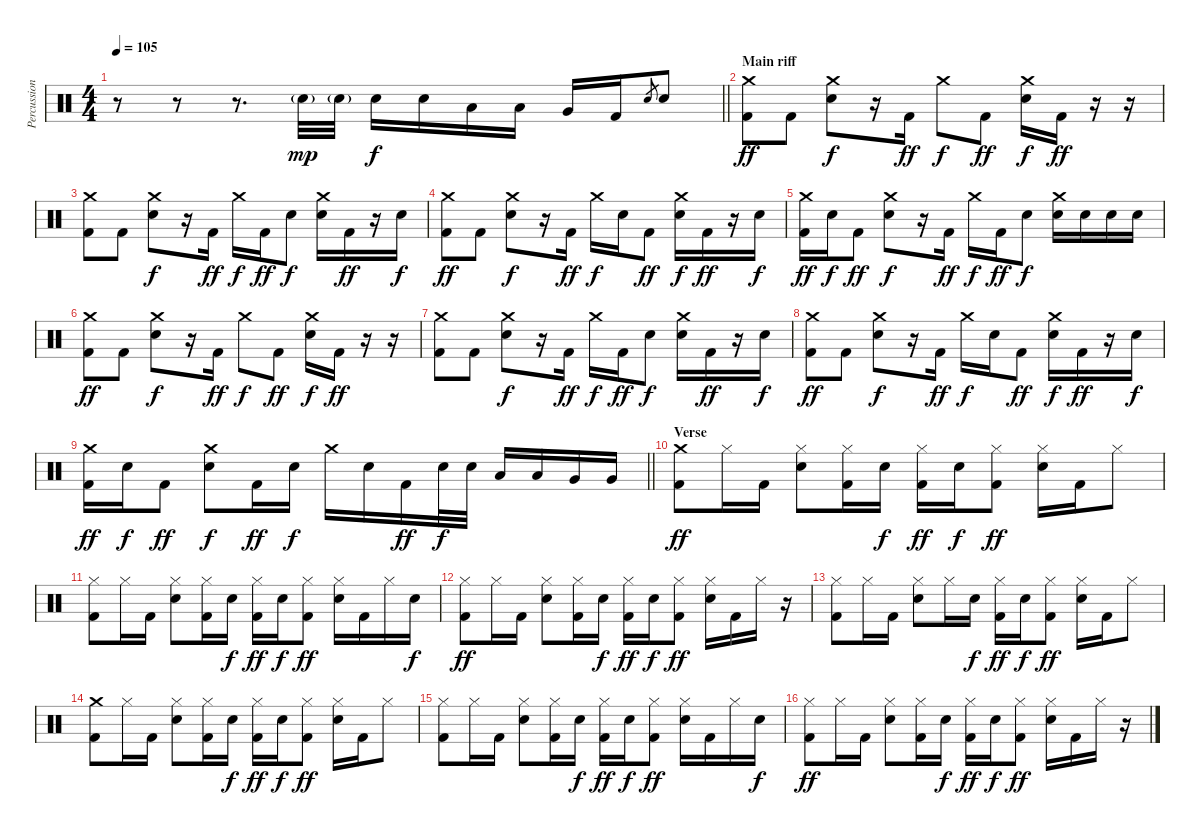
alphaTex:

\track ("Percussion" "Percussion") {instrument percussion}
\staff {score}
\articulation defaults
\ts (4 4)
\tempo 105
\clef neutral
\barLineRight lightlight
\ks c
r.8{dy mp} r.8 r.8{d} "Electric Snare (hit)"{g}.32 "Electric Snare (hit)"{g}.32 "Electric Snare (hit)".16{dy f} "Electric Snare (hit)".16 "Low Tom (hit)".16 "Low Tom (hit)".16 "Very Low Tom (hit)".16 "Kick (hit) 2".16 "Electric Snare (hit)".8{gr} "Electric Snare (hit)".8 |
\section ("" "Main riff")
("Crash medium (hit)" "Kick (hit) 2").8{dy ff} "Kick (hit) 2".8 ("Crash medium (hit)" "Electric Snare (hit)").8{dy f} r.16 "Kick (hit) 2".16{dy ff} "Crash medium (hit)".8{dy f} "Kick (hit) 2".8{dy ff} ("Crash medium (hit)" "Electric Snare (hit)").16{dy f} "Kick (hit) 2".16{dy ff} r.16 r.16 |
("Crash medium (hit)" "Kick (hit) 2").8 "Kick (hit) 2".8 ("Crash medium (hit)" "Electric Snare (hit)").8{dy f} r.16 "Kick (hit) 2".16{dy ff} "Crash medium (hit)".16{dy f} "Kick (hit) 2".16{dy ff} "Electric Snare (hit)".8{dy f} ("Crash medium (hit)" "Electric Snare (hit)").16 "Kick (hit) 2".16{dy ff} r.16 "Electric Snare (hit)".16{dy f} |
("Crash medium (hit)" "Kick (hit) 2").8{dy ff} "Kick (hit) 2".8 ("Crash medium (hit)" "Electric Snare (hit)").8{dy f} r.16 "Kick (hit) 2".16{dy ff} "Crash medium (hit)".16{dy f} "Electric Snare (hit)".16 "Kick (hit) 2".8{dy ff} ("Crash medium (hit)" "Electric Snare (hit)").16{dy f} "Kick (hit) 2".16{dy ff} r.16 "Electric Snare (hit)".16{dy f} |
("Crash medium (hit)" "Kick (hit) 2").16{dy ff} "Electric Snare (hit)".16{dy f} "Kick (hit) 2".8{dy ff} ("Crash medium (hit)" "Electric Snare (hit)").8{dy f} r.16 "Kick (hit) 2".16{dy ff} "Crash medium (hit)".16{dy f} "Kick (hit) 2".16{dy ff} "Electric Snare (hit)".8{dy f} ("Crash medium (hit)" "Electric Snare (hit)").16 "Electric Snare (hit)".16 "Electric Snare (hit)".16 "Electric Snare (hit)".16 |
("Crash medium (hit)" "Kick (hit) 2").8{dy ff} "Kick (hit) 2".8 ("Crash medium (hit)" "Electric Snare (hit)").8{dy f} r.16 "Kick (hit) 2".16{dy ff} "Crash medium (hit)".8{dy f} "Kick (hit) 2".8{dy ff} ("Crash medium (hit)" "Electric Snare (hit)").16{dy f} "Kick (hit) 2".16{dy ff} r.16 r.16 |
("Crash medium (hit)" "Kick (hit) 2").8 "Kick (hit) 2".8 ("Crash medium (hit)" "Electric Snare (hit)").8{dy f} r.16 "Kick (hit) 2".16{dy ff} "Crash medium (hit)".16{dy f} "Kick (hit) 2".16{dy ff} "Electric Snare (hit)".8{dy f} ("Crash medium (hit)" "Electric Snare (hit)").16 "Kick (hit) 2".16{dy ff} r.16 "Electric Snare (hit)".16{dy f} |
("Crash medium (hit)" "Kick (hit) 2").8{dy ff} "Kick (hit) 2".8 ("Crash medium (hit)" "Electric Snare (hit)").8{dy f} r.16 "Kick (hit) 2".16{dy ff} "Crash medium (hit)".16{dy f} "Electric Snare (hit)".16 "Kick (hit) 2".8{dy ff} ("Crash medium (hit)" "Electric Snare (hit)").16{dy f} "Kick (hit) 2".16{dy ff} r.16 "Electric Snare (hit)".16{dy f} |
\barLineRight lightlight
("Crash medium (hit)" "Kick (hit) 2").16{dy ff} "Electric Snare (hit)".16{dy f} "Kick (hit) 2".8{dy ff} ("Crash medium (hit)" "Electric Snare (hit)").8{dy f} "Kick (hit) 2".16{dy ff} "Electric Snare (hit)".16{dy f} "Crash medium (hit)".16 "Electric Snare (hit)".16 "Kick (hit) 2".16{dy ff} "Electric Snare (hit)".32{dy f} "Electric Snare (hit)".32 "Low Tom (hit)".16 "Low Tom (hit)".16 "Very Low Tom (hit)".16 "Very Low Tom (hit)".16 |
\section ("" "Verse")
("Crash medium (hit)" "Kick (hit) 2").8{dy ff} "Hi-Hat (closed)".16 "Kick (hit) 2".16 ("Hi-Hat (closed)" "Electric Snare (hit)").8 ("Hi-Hat (closed)" "Kick (hit) 2").16 "Electric Snare (hit)".16{dy f} ("Hi-Hat (closed)" "Kick (hit) 2").16{dy ff} "Electric Snare (hit)".16{dy f} ("Hi-Hat (closed)" "Kick (hit) 2").8{dy ff} ("Hi-Hat (closed)" "Electric Snare (hit)").16 "Kick (hit) 2".16 "Hi-Hat (closed)".8 |
("Hi-Hat (closed)" "Kick (hit) 2").8 "Hi-Hat (closed)".16 "Kick (hit) 2".16 ("Hi-Hat (closed)" "Electric Snare (hit)").8 ("Hi-Hat (closed)" "Kick (hit) 2").16 "Electric Snare (hit)".16{dy f} ("Hi-Hat (closed)" "Kick (hit) 2").16{dy ff} "Electric Snare (hit)".16{dy f} ("Hi-Hat (closed)" "Kick (hit) 2").8{dy ff} ("Hi-Hat (closed)" "Electric Snare (hit)").16 "Kick (hit) 2".16 "Hi-Hat (closed)".16 "Electric Snare (hit)".16{dy f} |
("Hi-Hat (closed)" "Kick (hit) 2").8{dy ff} "Hi-Hat (closed)".16 "Kick (hit) 2".16 ("Hi-Hat (closed)" "Electric Snare (hit)").8 ("Hi-Hat (closed)" "Kick (hit) 2").16 "Electric Snare (hit)".16{dy f} ("Hi-Hat (closed)" "Kick (hit) 2").16{dy ff} "Electric Snare (hit)".16{dy f} ("Hi-Hat (closed)" "Kick (hit) 2").8{dy ff} ("Hi-Hat (closed)" "Electric Snare (hit)").16 "Kick (hit) 2".16 "Hi-Hat (closed)".16 r.16 |
("Hi-Hat (closed)" "Kick (hit) 2").8 "Hi-Hat (closed)".16 "Kick (hit) 2".16 ("Hi-Hat (closed)" "Electric Snare (hit)").8 "Hi-Hat (closed)".16 "Electric Snare (hit)".16{dy f} ("Hi-Hat (closed)" "Kick (hit) 2").16{dy ff} "Electric Snare (hit)".16{dy f} ("Hi-Hat (closed)" "Kick (hit) 2").8{dy ff} ("Hi-Hat (closed)" "Electric Snare (hit)").16 "Kick (hit) 2".16 "Hi-Hat (closed)".8 |
("Crash medium (hit)" "Kick (hit) 2").8 "Hi-Hat (closed)".16 "Kick (hit) 2".16 ("Hi-Hat (closed)" "Electric Snare (hit)").8 ("Hi-Hat (closed)" "Kick (hit) 2").16 "Electric Snare (hit)".16{dy f} ("Hi-Hat (closed)" "Kick (hit) 2").16{dy ff} "Electric Snare (hit)".16{dy f} ("Hi-Hat (closed)" "Kick (hit) 2").8{dy ff} ("Hi-Hat (closed)" "Electric Snare (hit)").16 "Kick (hit) 2".16 "Hi-Hat (closed)".8 |
("Hi-Hat (closed)" "Kick (hit) 2").8 "Hi-Hat (closed)".16 "Kick (hit) 2".16 ("Hi-Hat (closed)" "Electric Snare (hit)").8 ("Hi-Hat (closed)" "Kick (hit) 2").16 "Electric Snare (hit)".16{dy f} ("Hi-Hat (closed)" "Kick (hit) 2").16{dy ff} "Electric Snare (hit)".16{dy f} ("Hi-Hat (closed)" "Kick (hit) 2").8{dy ff} ("Hi-Hat (closed)" "Electric Snare (hit)").16 "Kick (hit) 2".16 "Hi-Hat (closed)".16 "Electric Snare (hit)".16{dy f} |
("Hi-Hat (closed)" "Kick (hit) 2").8{dy ff} "Hi-Hat (closed)".16 "Kick (hit) 2".16 ("Hi-Hat (closed)" "Electric Snare (hit)").8 ("Hi-Hat (closed)" "Kick (hit) 2").16 "Electric Snare (hit)".16{dy f} ("Hi-Hat (closed)" "Kick (hit) 2").16{dy ff} "Electric Snare (hit)".16{dy f} ("Hi-Hat (closed)" "Kick (hit) 2").8{dy ff} ("Hi-Hat (closed)" "Electric Snare (hit)").16 "Kick (hit) 2".16 "Hi-Hat (closed)".16 r.16
